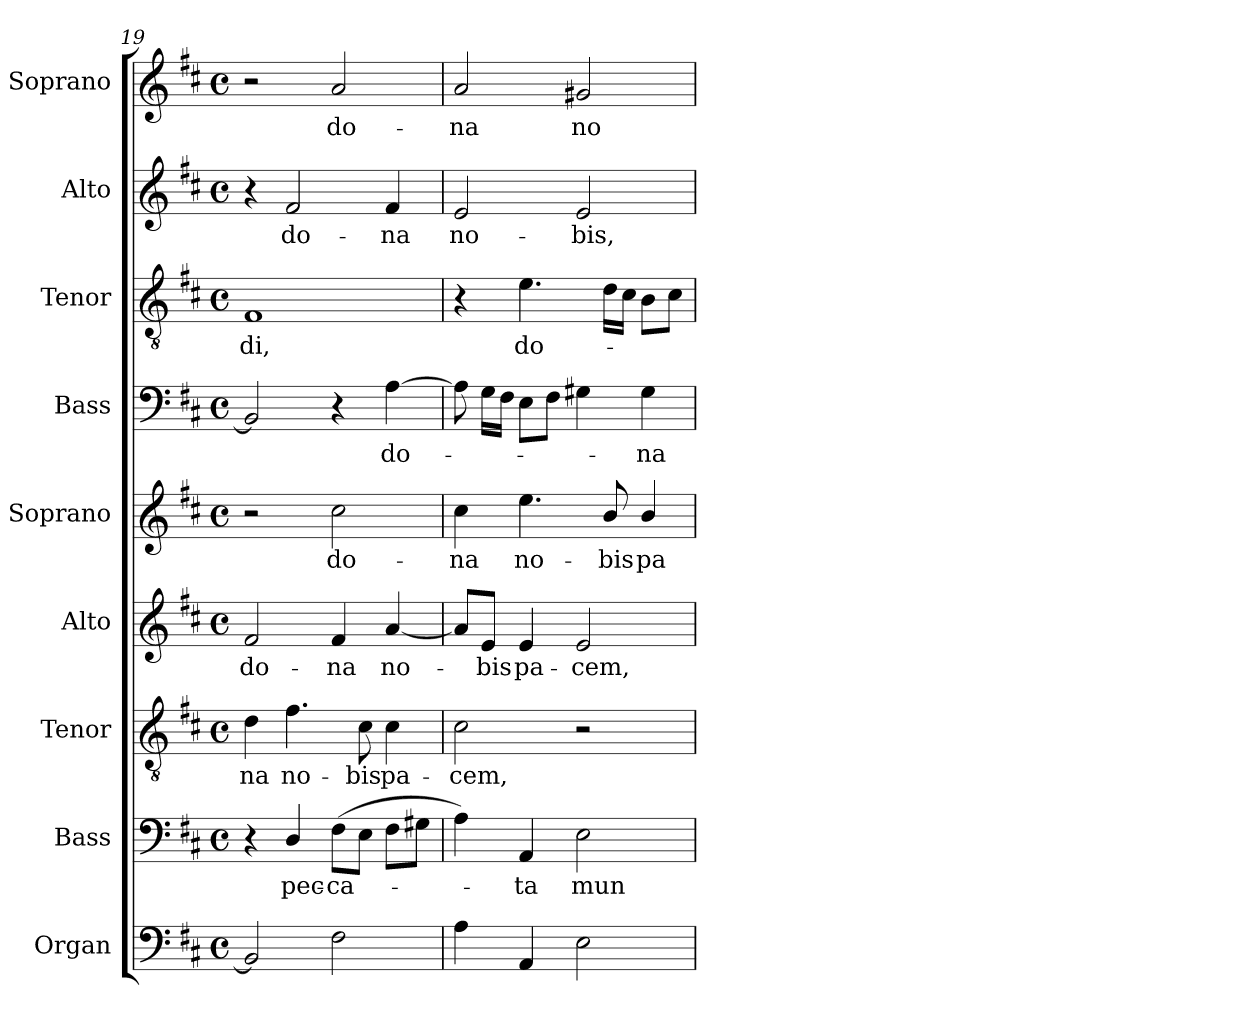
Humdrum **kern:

**kern	**kern	**text	**kern	**text	**kern	**text	**kern	**text	**kern	**text	**kern	**text	**kern	**text	**kern	**text
*part9	*part8	*part8	*part7	*part7	*part6	*part6	*part5	*part5	*part4	*part4	*part3	*part3	*part2	*part2	*part1	*part1
*staff9	*staff8	*staff8	*staff7	*staff7	*staff6	*staff6	*staff5	*staff5	*staff4	*staff4	*staff3	*staff3	*staff2	*staff2	*staff1	*staff1
*I"Organ	*I"Bass	*	*I"Tenor	*	*I"Alto	*	*I"Soprano	*	*I"Bass	*	*I"Tenor	*	*I"Alto	*	*I"Soprano	*
*I'Org.	*I'B.	*	*I'T.	*	*I'A.	*	*I'S.	*	*I'B.	*	*I'T.	*	*I'A.	*	*I'S.	*
*clefF4	*clefF4	*	*clefGv2	*	*clefG2	*	*clefG2	*	*clefF4	*	*clefGv2	*	*clefG2	*	*clefG2	*
*	*	*	*ITrd7c12	*	*	*	*	*	*	*	*ITrd7c12	*	*	*	*	*
*k[f#c#]	*k[f#c#]	*	*k[f#c#]	*	*k[f#c#]	*	*k[f#c#]	*	*k[f#c#]	*	*k[f#c#]	*	*k[f#c#]	*	*k[f#c#]	*
*D:	*D:	*	*D:	*	*D:	*	*D:	*	*D:	*	*D:	*	*D:	*	*D:	*
*M4/4	*M4/4	*	*M4/4	*	*M4/4	*	*M4/4	*	*M4/4	*	*M4/4	*	*M4/4	*	*M4/4	*
*met(c)	*met(c)	*	*met(c)	*	*met(c)	*	*met(c)	*	*met(c)	*	*met(c)	*	*met(c)	*	*met(c)	*
=19	=19	=19	=19	=19	=19	=19	=19	=19	=19	=19	=19	=19	=19	=19	=19	=19
!	!	!	!	!LO:LY:b:color=#000000	!	!	!	!	!	!	!	!	!	!	!	!
!	!	!	!	!	!	!LO:LY:b:color=#000000	!	!	!	!	!	!	!	!	!	!
!	!	!	!	!	!	!	!	!	!	!	!	!LO:LY:b:color=#000000	!	!	!	!
2BBi/]	4r	.	4Di\	-na	2f#i/	do-	2r	.	2BBi/]	.	1FF#i	-di,	4r	.	2r	.
!	!	!LO:LY:b:color=#000000	!	!	!	!	!	!	!	!	!	!	!	!	!	!
!	!	!	!	!LO:LY:b:color=#000000	!	!	!	!	!	!	!	!	!	!	!	!
!	!	!	!	!	!	!	!	!	!	!	!	!	!	!LO:LY:b:color=#000000	!	!
.	4Di/	pec-	4.F#i\	no-	.	.	.	.	.	.	.	.	2f#i/	do-	.	.
!	!	!LO:LY:b:color=#000000	!	!	!	!	!	!	!	!	!	!	!	!	!	!
!	!	!	!	!	!	!LO:LY:b:color=#000000	!	!	!	!	!	!	!	!	!	!
!	!	!	!	!	!	!	!	!LO:LY:b:color=#000000	!	!	!	!	!	!	!	!
!	!	!	!	!	!	!	!	!	!	!	!	!	!	!	!	!LO:LY:b:color=#000000
2F#i\	(8F#i\L	-ca-	.	.	4f#i/	-na	2cc#i\	do-	4r	.	.	.	.	.	2ai/	do-
!	!	!	!	!LO:LY:b:color=#000000	!	!	!	!	!	!	!	!	!	!	!	!
.	8Ei\J	.	8C#i\	-bis	.	.	.	.	.	.	.	.	.	.	.	.
!	!	!	!	!LO:LY:b:color=#000000	!	!	!	!	!	!	!	!	!	!	!	!
!	!	!	!	!	!	!LO:LY:b:color=#000000	!	!	!	!	!	!	!	!	!	!
!	!	!	!	!	!	!	!	!	!	!LO:LY:b:color=#000000	!	!	!	!	!	!
!	!	!	!	!	!	!	!	!	!	!	!	!	!	!LO:LY:b:color=#000000	!	!
.	8F#i\L	.	4C#i\	pa-	[4ai/	no-	.	.	[4Ai\	do-	.	.	4f#i/	-na	.	.
.	8G#Xi\J	.	.	.	.	.	.	.	.	.	.	.	.	.	.	.
=20	=20	=20	=20	=20	=20	=20	=20	=20	=20	=20	=20	=20	=20	=20	=20	=20
!	!	!	!	!LO:LY:b:color=#000000	!	!	!	!	!	!	!	!	!	!	!	!
!	!	!	!	!	!	!	!	!LO:LY:b:color=#000000	!	!	!	!	!	!	!	!
!	!	!	!	!	!	!	!	!	!	!	!	!	!	!LO:LY:b:color=#000000	!	!
!	!	!	!	!	!	!	!	!	!	!	!	!	!	!	!	!LO:LY:b:color=#000000
4Ai\	4Ai\)	.	2C#i\	-cem,	8ai/L]	.	4cc#i\	-na	8Ai\]	.	4r	.	2ei/	no-	2ai/	-na
!	!	!	!	!	!	!LO:LY:b:color=#000000	!	!	!	!	!	!	!	!	!	!
.	.	.	.	.	8ei/J	-bis	.	.	16Gi\LL	.	.	.	.	.	.	.
.	.	.	.	.	.	.	.	.	16F#i\JJ	.	.	.	.	.	.	.
!	!	!LO:LY:b:color=#000000	!	!	!	!	!	!	!	!	!	!	!	!	!	!
!	!	!	!	!	!	!LO:LY:b:color=#000000	!	!	!	!	!	!	!	!	!	!
!	!	!	!	!	!	!	!	!LO:LY:b:color=#000000	!	!	!	!	!	!	!	!
!	!	!	!	!	!	!	!	!	!	!	!	!LO:LY:b:color=#000000	!	!	!	!
4AAi/	4AAi/	-ta	.	.	4ei/	pa-	4.eei\	no-	8Ei\L	.	4.Ei\	do-	.	.	.	.
.	.	.	.	.	.	.	.	.	8F#i\J	.	.	.	.	.	.	.
!	!	!LO:LY:b:color=#000000	!	!	!	!	!	!	!	!	!	!	!	!	!	!
!	!	!	!	!	!	!LO:LY:b:color=#000000	!	!	!	!	!	!	!	!	!	!
!	!	!	!	!	!	!	!	!	!	!	!	!	!	!LO:LY:b:color=#000000	!	!
!	!	!	!	!	!	!	!	!	!	!	!	!	!	!	!	!LO:LY:b:color=#000000
2Ei\	2Ei\	mun-	2r	.	2ei/	-cem,	.	.	4G#Xi\	.	.	.	2ei/	-bis,	2g#Xi/	no-
!	!	!	!	!	!	!	!	!LO:LY:b:color=#000000	!	!	!	!	!	!	!	!
.	.	.	.	.	.	.	8bi/	-bis	.	.	16Di\LL	.	.	.	.	.
.	.	.	.	.	.	.	.	.	.	.	16C#i\JJ	.	.	.	.	.
!	!	!	!	!	!	!	!	!LO:LY:b:color=#000000	!	!	!	!	!	!	!	!
!	!	!	!	!	!	!	!	!	!	!LO:LY:b:color=#000000	!	!	!	!	!	!
.	.	.	.	.	.	.	4bi/	pa-	4G#i\	-na	8BBi\L	.	.	.	.	.
.	.	.	.	.	.	.	.	.	.	.	8C#i\J	.	.	.	.	.
=	=	=	=	=	=	=	=	=	=	=	=	=	=	=	=	=
*-	*-	*-	*-	*-	*-	*-	*-	*-	*-	*-	*-	*-	*-	*-	*-	*-
